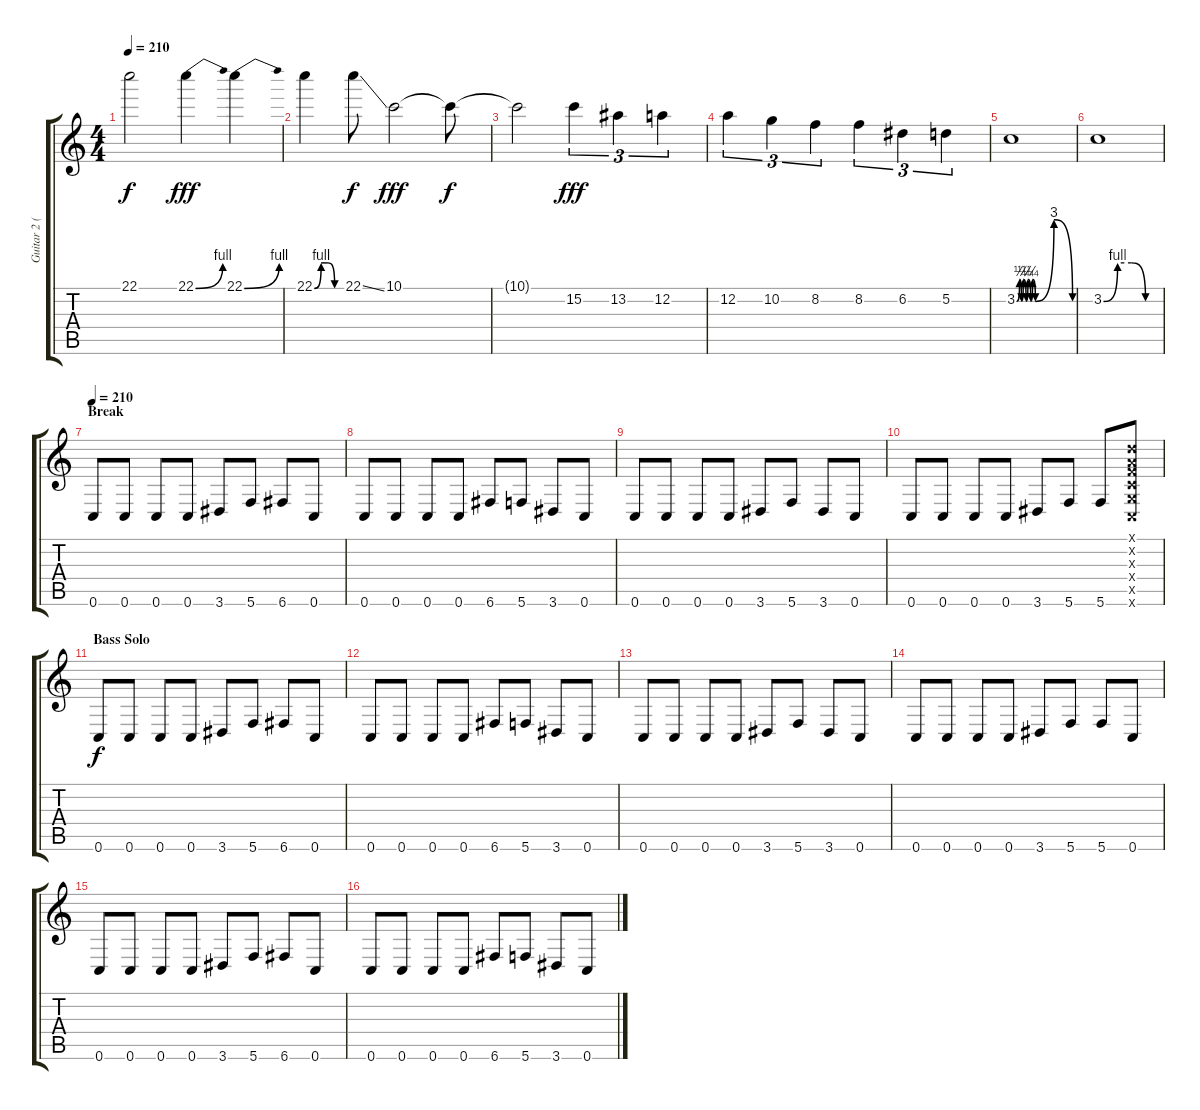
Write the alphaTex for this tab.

\track ("Guitar 2 (Solo Guitar)" "Guitar 2 (") {instrument overdrivenguitar}
\staff {score tabs}
\tuning (D4 A3 F3 C3 G2 C2) {hide}
\ts (4 4)
\tempo 210
\clef g2
\ks c
22.1{t}.2{dy f} 22.1{be (bend 0 0 60 4)}.4{dy fff} 22.1{be (bend 0 0 60 4)}.4 |
22.1{be (custom 0 0 15 4 30 4 45 0 60 0)}.4 22.1{ss}.8{dy f} 10.1.2{dy fff} 10.1{t}.8{dy f} |
10.1{t}.2 15.2.4{tu (3 2) dy fff} 13.2.4{tu (3 2)} 12.2.4{tu (3 2)} |
12.2.4{tu (3 2)} 10.2.4{tu (3 2)} 8.2.4{tu (3 2)} 8.2.4{tu (3 2)} 6.2.4{tu (3 2)} 5.2.4{tu (3 2)} |
3.2{be (custom 0 0 3 1 5 0 7 1 10 0 12 1 15 0 17 1 20 0 40 12 60 0)}.1 |
3.2{be (custom 0 0 15 4 30 4 45 0 60 0)}.1 |
\section ("" "Break")
\tempo 210
0.6.8{volume 14} 0.6.8 0.6.8 0.6.8 3.6.8 5.6.8 6.6.8 0.6.8 |
0.6.8 0.6.8 0.6.8 0.6.8 6.6.8 5.6.8 3.6.8 0.6.8 |
0.6.8 0.6.8 0.6.8 0.6.8 3.6.8 5.6.8 3.6.8 0.6.8 |
0.6.8 0.6.8 0.6.8 0.6.8 3.6.8 5.6.8 5.6.8 (0.1{x} 0.2{x} 0.3{x} 0.4{x} 0.5{x} 0.6{x}).8 |
\section ("" "Bass Solo")
0.6.8{dy f} 0.6.8 0.6.8 0.6.8 3.6.8 5.6.8 6.6.8 0.6.8 |
0.6.8 0.6.8 0.6.8 0.6.8 6.6.8 5.6.8 3.6.8 0.6.8 |
0.6.8 0.6.8 0.6.8 0.6.8 3.6.8 5.6.8 3.6.8 0.6.8 |
0.6.8 0.6.8 0.6.8 0.6.8 3.6.8 5.6.8 5.6.8 0.6.8 |
0.6.8 0.6.8 0.6.8 0.6.8 3.6.8 5.6.8 6.6.8 0.6.8 |
0.6.8 0.6.8 0.6.8 0.6.8 6.6.8 5.6.8 3.6.8 0.6.8
